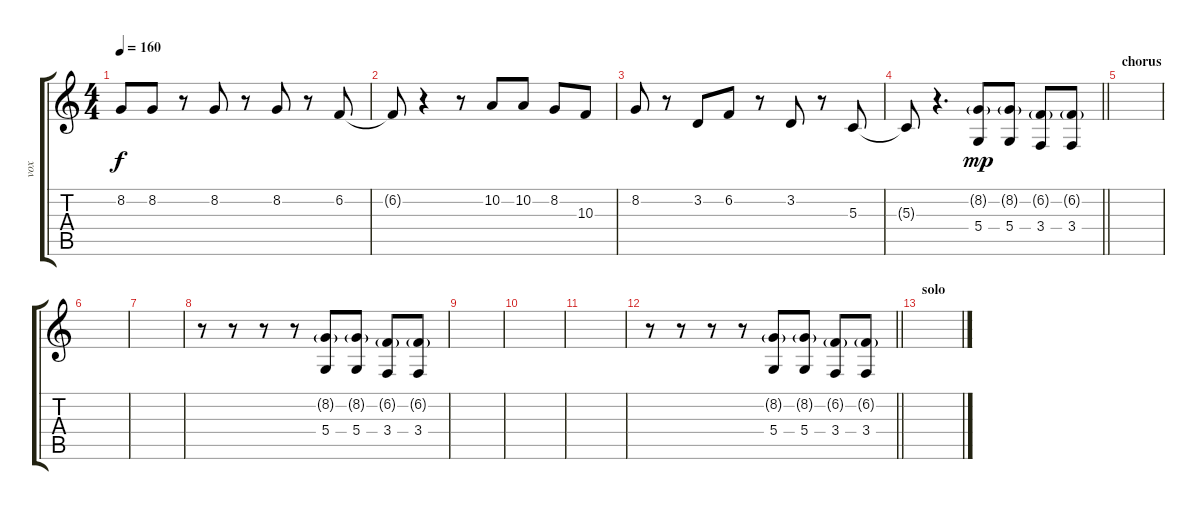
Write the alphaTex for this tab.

\track ("vox" "vox") {instrument altosax}
\staff {score tabs}
\tuning (E4 B3 G3 D3 A2 E2) {hide}
\ts (4 4)
\tempo 160
\clef g2
\ks c
8.2.8{dy f} 8.2.8 r.8 8.2.8 r.8 8.2.8 r.8 6.2.8 |
6.2{t}.8 r.4 r.8 10.2.8 10.2.8 8.2.8 10.3.8 |
8.2.8 r.8 3.2.8 6.2.8 r.8 3.2.8 r.8 5.3.8 |
\barLineRight lightlight
5.3{t}.8 r.4{d} (8.2{g} 5.4).8{dy mp} (8.2{g} 5.4).8 (6.2{g} 3.4).8 (6.2{g} 3.4).8 |
\section ("" "chorus")
|
|
|
r.8 r.8 r.8 r.8 (8.2{g} 5.4).8 (8.2{g} 5.4).8 (6.2{g} 3.4).8 (6.2{g} 3.4).8 |
|
|
|
\barLineRight lightlight
r.8 r.8 r.8 r.8 (8.2{g} 5.4).8 (8.2{g} 5.4).8 (6.2{g} 3.4).8 (6.2{g} 3.4).8 |
\section ("" "solo")
